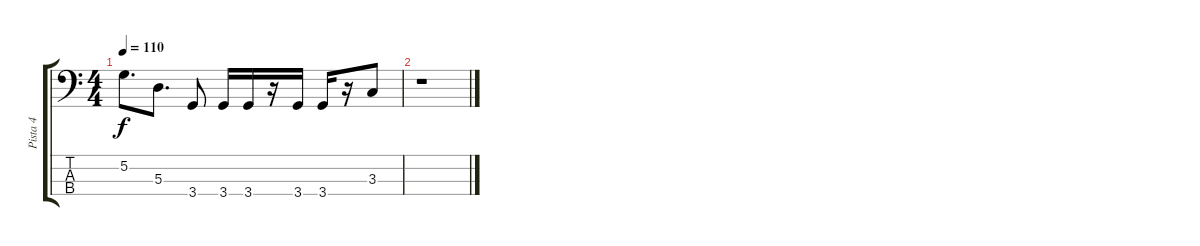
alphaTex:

\track ("Pista 4" "Pista 4") {instrument electricbassfinger}
\staff {score tabs}
\tuning (G2 D2 A1 E1) {hide}
\ts (4 4)
\tempo 110
\clef f4
\ks c
5.2{t}.8{d dy f} 5.3.8{d} 3.4.8 3.4.16 3.4.16 r.16 3.4.16 3.4.16 r.16 3.3.8 |
r.1
